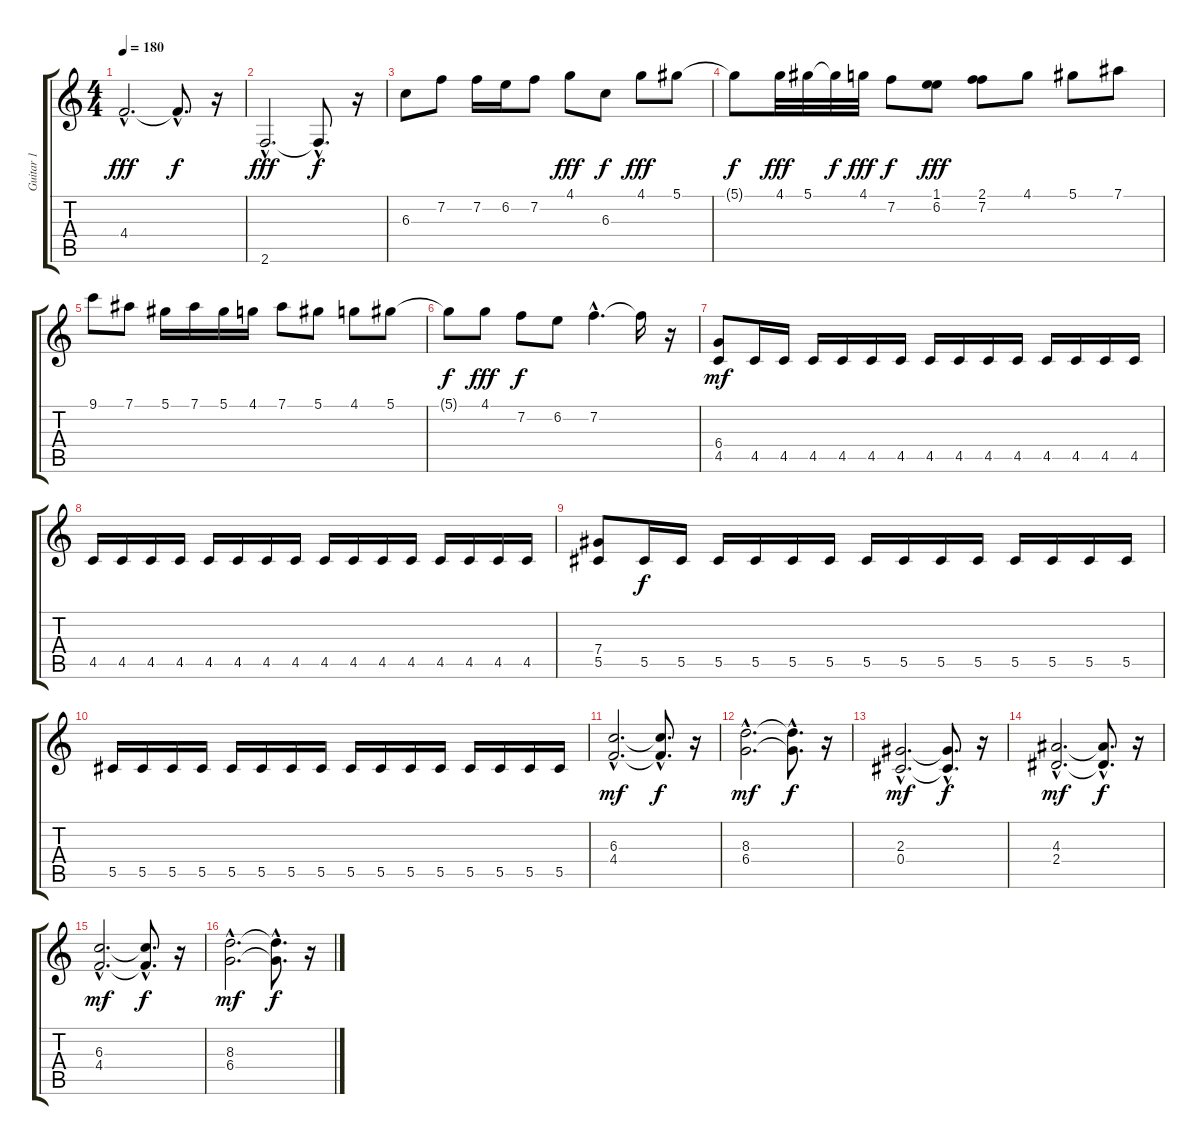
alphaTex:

\track ("Guitar 1" "Guitar 1") {instrument distortionguitar}
\staff {score tabs}
\tuning (Eb4 Bb3 Gb3 Db3 Ab2 Eb2) {hide}
\ts (4 4)
\tempo 180
\clef g2
\ks c
4.4{hac}.2{d dy fff} 4.4{hac t}.8{d dy f} r.16 |
2.6{hac}.2{d dy fff} 2.6{hac t}.8{d dy f} r.16 |
6.3.8 7.2.8 7.2.16 6.2.16 7.2.8 4.1.8{dy fff} 6.3.8{dy f} 4.1.8{dy fff} 5.1.8 |
5.1{t}.8{dy f} 4.1.32{dy fff} 5.1.32 5.1{t}.32{dy f} 4.1.32{dy fff} 7.2.8{dy f} (1.1 6.2).8{dy fff} (2.1 7.2).8 4.1.8 5.1.8 7.1.8 |
9.1.8 7.1.8 5.1.16 7.1.16 5.1.16 4.1.16 7.1.8 5.1.8 4.1.8 5.1.8 |
5.1{t}.8{dy f} 4.1.8{dy fff} 7.2.8{dy f} 6.2.8 7.2{hac}.4{d} 7.2{t}.16 r.16 |
(6.4 4.5).8{dy mf} 4.5.16 4.5.16 4.5.16 4.5.16 4.5.16 4.5.16 4.5.16 4.5.16 4.5.16 4.5.16 4.5.16 4.5.16 4.5.16 4.5.16 |
4.5.16 4.5.16 4.5.16 4.5.16 4.5.16 4.5.16 4.5.16 4.5.16 4.5.16 4.5.16 4.5.16 4.5.16 4.5.16 4.5.16 4.5.16 4.5.16 |
(7.4 5.5).8 5.5.16{dy f} 5.5.16 5.5.16 5.5.16 5.5.16 5.5.16 5.5.16 5.5.16 5.5.16 5.5.16 5.5.16 5.5.16 5.5.16 5.5.16 |
5.5.16 5.5.16 5.5.16 5.5.16 5.5.16 5.5.16 5.5.16 5.5.16 5.5.16 5.5.16 5.5.16 5.5.16 5.5.16 5.5.16 5.5.16 5.5.16 |
(6.3{hac} 4.4{hac}).2{d dy mf} (6.3{hac t} 4.4{hac t}).8{d dy f} r.16 |
(8.3{hac} 6.4{hac}).2{d dy mf} (8.3{hac t} 6.4{hac t}).8{d dy f} r.16 |
(2.3{hac} 0.4{hac}).2{d dy mf} (2.3{hac t} 0.4{hac t}).8{d dy f} r.16 |
(4.3{hac} 2.4{hac}).2{d dy mf} (4.3{hac t} 2.4{hac t}).8{d dy f} r.16 |
(6.3{hac} 4.4{hac}).2{d dy mf} (6.3{hac t} 4.4{hac t}).8{d dy f} r.16 |
(8.3{hac} 6.4{hac}).2{d dy mf} (8.3{hac t} 6.4{hac t}).8{d dy f} r.16
